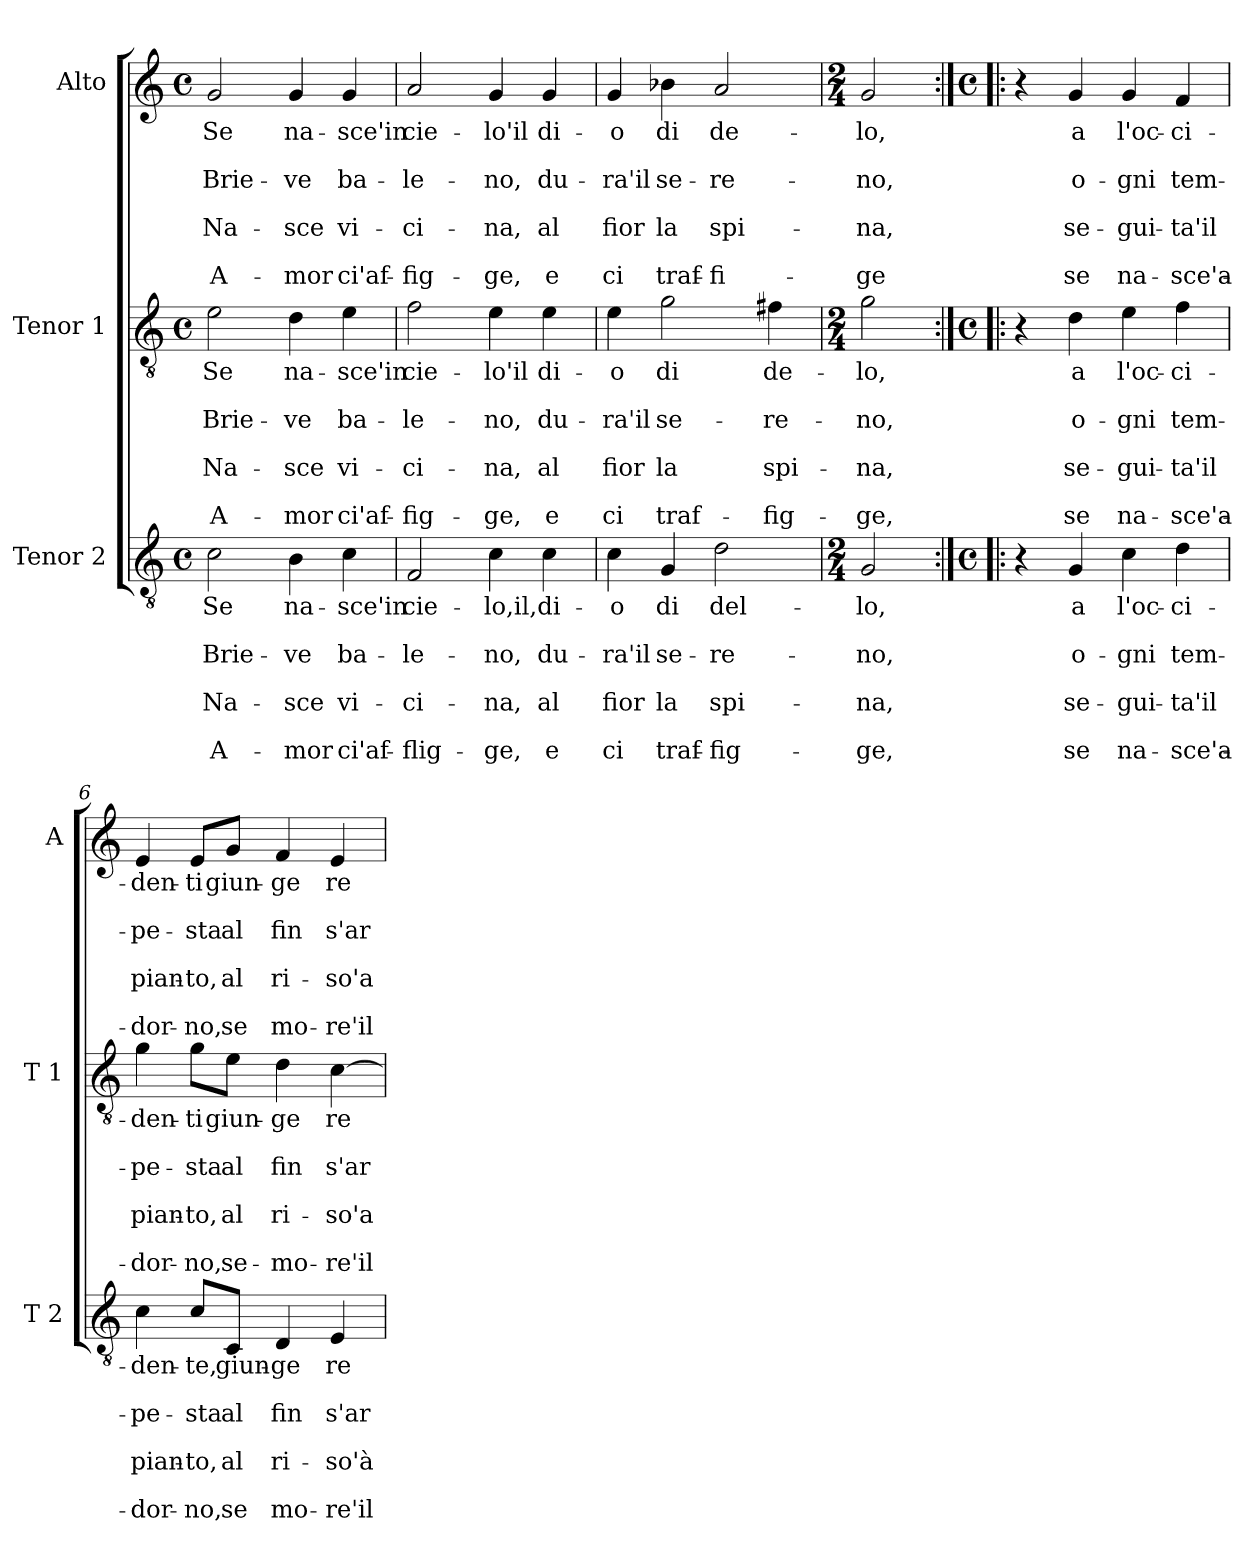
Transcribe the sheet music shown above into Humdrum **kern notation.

**kern	**text	**text	**text	**text	**text	**text	**text	**kern	**text	**text	**text	**text	**text	**text	**text	**kern	**text	**text	**text	**text	**text	**text	**text
*part3	*part3	*part3	*part3	*part3	*part3	*part3	*part3	*part2	*part2	*part2	*part2	*part2	*part2	*part2	*part2	*part1	*part1	*part1	*part1	*part1	*part1	*part1	*part1
*staff3	*staff3	*staff3	*staff3	*staff3	*staff3	*staff3	*staff3	*staff2	*staff2	*staff2	*staff2	*staff2	*staff2	*staff2	*staff2	*staff1	*staff1	*staff1	*staff1	*staff1	*staff1	*staff1	*staff1
*I"Tenor 2	*	*	*	*	*	*	*	*I"Tenor 1	*	*	*	*	*	*	*	*I"Alto	*	*	*	*	*	*	*
*I'T 2	*	*	*	*	*	*	*	*I'T 1	*	*	*	*	*	*	*	*I'A	*	*	*	*	*	*	*
*clefGv2	*	*	*	*	*	*	*	*clefGv2	*	*	*	*	*	*	*	*clefG2	*	*	*	*	*	*	*
*k[]	*	*	*	*	*	*	*	*k[]	*	*	*	*	*	*	*	*k[]	*	*	*	*	*	*	*
*C:	*	*	*	*	*	*	*	*C:	*	*	*	*	*	*	*	*C:	*	*	*	*	*	*	*
*M4/4	*	*	*	*	*	*	*	*M4/4	*	*	*	*	*	*	*	*M4/4	*	*	*	*	*	*	*
*met(c)	*	*	*	*	*	*	*	*met(c)	*	*	*	*	*	*	*	*met(c)	*	*	*	*	*	*	*
=1	=1	=1	=1	=1	=1	=1	=1	=1	=1	=1	=1	=1	=1	=1	=1	=1	=1	=1	=1	=1	=1	=1	=1
!	!LO:LY:b	!	!LO:LY:b	!	!LO:LY:b	!	!LO:LY:b	!	!LO:LY:b	!	!LO:LY:b	!	!LO:LY:b	!	!LO:LY:b	!	!LO:LY:b	!	!LO:LY:b	!	!LO:LY:b	!	!LO:LY:b
2c\	Se	.	Brie-	.	Na-	.	A-	2e\	Se	.	Brie-	.	Na-	.	A-	2g/	Se	.	Brie-	.	Na-	.	A-
!	!LO:LY:b	!	!LO:LY:b	!	!LO:LY:b	!	!LO:LY:b	!	!LO:LY:b	!	!LO:LY:b	!	!LO:LY:b	!	!LO:LY:b	!	!LO:LY:b	!	!LO:LY:b	!	!LO:LY:b	!	!LO:LY:b
4B\	na-	.	-ve	.	-sce	.	-mor	4d\	na-	.	-ve	.	-sce	.	-mor	4g/	na-	.	-ve	.	-sce	.	-mor
!	!LO:LY:b	!	!LO:LY:b	!	!LO:LY:b	!	!LO:LY:b	!	!LO:LY:b	!	!LO:LY:b	!	!LO:LY:b	!	!LO:LY:b	!	!LO:LY:b	!	!LO:LY:b	!	!LO:LY:b	!	!LO:LY:b
4c\	-sce'in	.	ba-	.	vi-	.	ci'af-	4e\	-sce'in	.	ba-	.	vi-	.	ci'af-	4g/	-sce'in	.	ba-	.	vi-	.	ci'af-
=2	=2	=2	=2	=2	=2	=2	=2	=2	=2	=2	=2	=2	=2	=2	=2	=2	=2	=2	=2	=2	=2	=2	=2
!	!LO:LY:b	!	!LO:LY:b	!	!LO:LY:b	!	!LO:LY:b	!	!LO:LY:b	!	!LO:LY:b	!	!LO:LY:b	!	!LO:LY:b	!	!LO:LY:b	!	!LO:LY:b	!	!LO:LY:b	!	!LO:LY:b
2F/	cie-	.	-le-	.	-ci-	.	-flig-	2f\	cie-	.	-le-	.	-ci-	.	-fig-	2a/	cie-	.	-le-	.	-ci-	.	-fig-
!	!LO:LY:b	!	!LO:LY:b	!	!LO:LY:b	!	!LO:LY:b	!	!LO:LY:b	!	!LO:LY:b	!	!LO:LY:b	!	!LO:LY:b	!	!LO:LY:b	!	!LO:LY:b	!	!LO:LY:b	!	!LO:LY:b
4c\	-lo,il,	.	-no,	.	-na,	.	-ge,	4e\	-lo'il	.	-no,	.	-na,	.	-ge,	4g/	-lo'il	.	-no,	.	-na,	.	-ge,
!	!LO:LY:b	!	!LO:LY:b	!	!LO:LY:b	!	!LO:LY:b	!	!LO:LY:b	!	!LO:LY:b	!	!LO:LY:b	!	!LO:LY:b	!	!LO:LY:b	!	!LO:LY:b	!	!LO:LY:b	!	!LO:LY:b
4c\	di-	.	du-	.	al	.	e	4e\	di-	.	du-	.	al	.	e	4g/	di-	.	du-	.	al	.	e
=3	=3	=3	=3	=3	=3	=3	=3	=3	=3	=3	=3	=3	=3	=3	=3	=3	=3	=3	=3	=3	=3	=3	=3
!	!LO:LY:b	!	!LO:LY:b	!	!LO:LY:b	!	!LO:LY:b	!	!LO:LY:b	!	!LO:LY:b	!	!LO:LY:b	!	!LO:LY:b	!	!LO:LY:b	!	!LO:LY:b	!	!LO:LY:b	!	!LO:LY:b
4c\	-o	.	-ra'il	.	fior	.	ci	4e\	-o	.	-ra'il	.	fior	.	ci	4g/	-o	.	-ra'il	.	fior	.	ci
!	!LO:LY:b	!	!LO:LY:b	!	!LO:LY:b	!	!LO:LY:b	!	!LO:LY:b	!	!LO:LY:b	!	!LO:LY:b	!	!LO:LY:b	!	!LO:LY:b	!	!LO:LY:b	!	!LO:LY:b	!	!LO:LY:b
4G/	di	.	se-	.	la	.	traf-	2g\	di	.	se-	.	la	.	traf-	4b-X\	di	.	se-	.	la	.	traf-
!	!LO:LY:b	!	!LO:LY:b	!	!LO:LY:b	!	!LO:LY:b	!	!	!	!	!	!	!	!	!	!LO:LY:b	!	!LO:LY:b	!	!LO:LY:b	!	!LO:LY:b
2d\	del-	.	-re-	.	spi-	.	-fig-	.	.	.	.	.	.	.	.	2a/	de-	.	-re-	.	spi-	.	-fi-
!	!	!	!	!	!	!	!	!	!LO:LY:b	!	!LO:LY:b	!	!LO:LY:b	!	!LO:LY:b	!	!	!	!	!	!	!	!
.	.	.	.	.	.	.	.	4f#X\	de-	.	-re-	.	spi-	.	-fig-	.	.	.	.	.	.	.	.
=4	=4	=4	=4	=4	=4	=4	=4	=4	=4	=4	=4	=4	=4	=4	=4	=4	=4	=4	=4	=4	=4	=4	=4
*M2/4	*	*	*	*	*	*	*	*M2/4	*	*	*	*	*	*	*	*M2/4	*	*	*	*	*	*	*
!	!LO:LY:b	!	!LO:LY:b	!	!LO:LY:b	!	!LO:LY:b	!	!LO:LY:b	!	!LO:LY:b	!	!LO:LY:b	!	!LO:LY:b	!	!LO:LY:b	!	!LO:LY:b	!	!LO:LY:b	!	!LO:LY:b
2G/	-lo,	.	-no,	.	-na,	.	-ge,	2g\	-lo,	.	-no,	.	-na,	.	-ge,	2g/	-lo,	.	-no,	.	-na,	.	-ge
!!LO:LB:g=z
=5:|!|:	=5:|!|:	=5:|!|:	=5:|!|:	=5:|!|:	=5:|!|:	=5:|!|:	=5:|!|:	=5:|!|:	=5:|!|:	=5:|!|:	=5:|!|:	=5:|!|:	=5:|!|:	=5:|!|:	=5:|!|:	=5:|!|:	=5:|!|:	=5:|!|:	=5:|!|:	=5:|!|:	=5:|!|:	=5:|!|:	=5:|!|:
*M4/4	*	*	*	*	*	*	*	*M4/4	*	*	*	*	*	*	*	*M4/4	*	*	*	*	*	*	*
*met(c)	*	*	*	*	*	*	*	*met(c)	*	*	*	*	*	*	*	*met(c)	*	*	*	*	*	*	*
4r	.	.	.	.	.	.	.	4r	.	.	.	.	.	.	.	4r	.	.	.	.	.	.	.
!	!LO:LY:b	!	!LO:LY:b	!	!LO:LY:b	!	!LO:LY:b	!	!LO:LY:b	!	!LO:LY:b	!	!LO:LY:b	!	!LO:LY:b	!	!LO:LY:b	!	!LO:LY:b	!	!LO:LY:b	!	!LO:LY:b
4G/	a	.	o-	.	se-	.	se	4d\	a	.	o-	.	se-	.	se	4g/	a	.	o-	.	se-	.	se
!	!LO:LY:b	!	!LO:LY:b	!	!LO:LY:b	!	!LO:LY:b	!	!LO:LY:b	!	!LO:LY:b	!	!LO:LY:b	!	!LO:LY:b	!	!LO:LY:b	!	!LO:LY:b	!	!LO:LY:b	!	!LO:LY:b
4c\	l'oc-	.	-gni	.	-gui-	.	na-	4e\	l'oc-	.	-gni	.	-gui-	.	na-	4g/	l'oc-	.	-gni	.	-gui-	.	na-
!	!LO:LY:b	!	!LO:LY:b	!	!LO:LY:b	!	!LO:LY:b	!	!LO:LY:b	!	!LO:LY:b	!	!LO:LY:b	!	!LO:LY:b	!	!LO:LY:b	!	!LO:LY:b	!	!LO:LY:b	!	!LO:LY:b
4d\	-ci-	.	tem-	.	-ta'il	.	-sce'a-	4f\	-ci-	.	tem-	.	-ta'il	.	-sce'a-	4f/	-ci-	.	tem-	.	-ta'il	.	-sce'a-
=6	=6	=6	=6	=6	=6	=6	=6	=6	=6	=6	=6	=6	=6	=6	=6	=6	=6	=6	=6	=6	=6	=6	=6
!	!LO:LY:b	!	!LO:LY:b	!	!LO:LY:b	!	!LO:LY:b	!	!LO:LY:b	!	!LO:LY:b	!	!LO:LY:b	!	!LO:LY:b	!	!LO:LY:b	!	!LO:LY:b	!	!LO:LY:b	!	!LO:LY:b
4c\	-den-	.	-pe-	.	pian-	.	-dor-	4g\	-den-	.	-pe-	.	pian-	.	-dor-	4e/	-den-	.	-pe-	.	pian-	.	-dor-
!	!LO:LY:b	!	!LO:LY:b	!	!LO:LY:b	!	!LO:LY:b	!	!LO:LY:b	!	!LO:LY:b	!	!LO:LY:b	!	!LO:LY:b	!	!LO:LY:b	!	!LO:LY:b	!	!LO:LY:b	!	!LO:LY:b
8c/L	-te,	.	-sta	.	-to,	.	-no,	8g\L	-ti	.	-sta	.	-to,	.	-no,	8e/L	-ti	.	-sta	.	-to,	.	-no,
!	!LO:LY:b	!	!LO:LY:b	!	!LO:LY:b	!	!LO:LY:b	!	!LO:LY:b	!	!LO:LY:b	!	!LO:LY:b	!	!LO:LY:b	!	!LO:LY:b	!	!LO:LY:b	!	!LO:LY:b	!	!LO:LY:b
8C/J	giun-	.	al	.	al	.	se	8e\J	giun-	.	al	.	al	.	se-	8g/J	giun-	.	al	.	al	.	se
!	!LO:LY:b	!	!LO:LY:b	!	!LO:LY:b	!	!LO:LY:b	!	!LO:LY:b	!	!LO:LY:b	!	!LO:LY:b	!	!LO:LY:b	!	!LO:LY:b	!	!LO:LY:b	!	!LO:LY:b	!	!LO:LY:b
4D/	-ge	.	fin	.	ri-	.	mo-	4d\	-ge	.	fin	.	ri-	.	-mo-	4f/	-ge	.	fin	.	ri-	.	mo-
!	!LO:LY:b	!	!LO:LY:b	!	!LO:LY:b	!	!LO:LY:b	!	!LO:LY:b	!	!LO:LY:b	!	!LO:LY:b	!	!LO:LY:b	!	!LO:LY:b	!	!LO:LY:b	!	!LO:LY:b	!	!LO:LY:b
4E/	re-	.	s'ar-	.	-so'à	.	-re'il	[4c\	re-	.	s'ar-	.	-so'a	.	-re'il	4e/	re-	.	s'ar-	.	-so'a	.	-re'il
=	=	=	=	=	=	=	=	=	=	=	=	=	=	=	=	=	=	=	=	=	=	=	=
*-	*-	*-	*-	*-	*-	*-	*-	*-	*-	*-	*-	*-	*-	*-	*-	*-	*-	*-	*-	*-	*-	*-	*-
